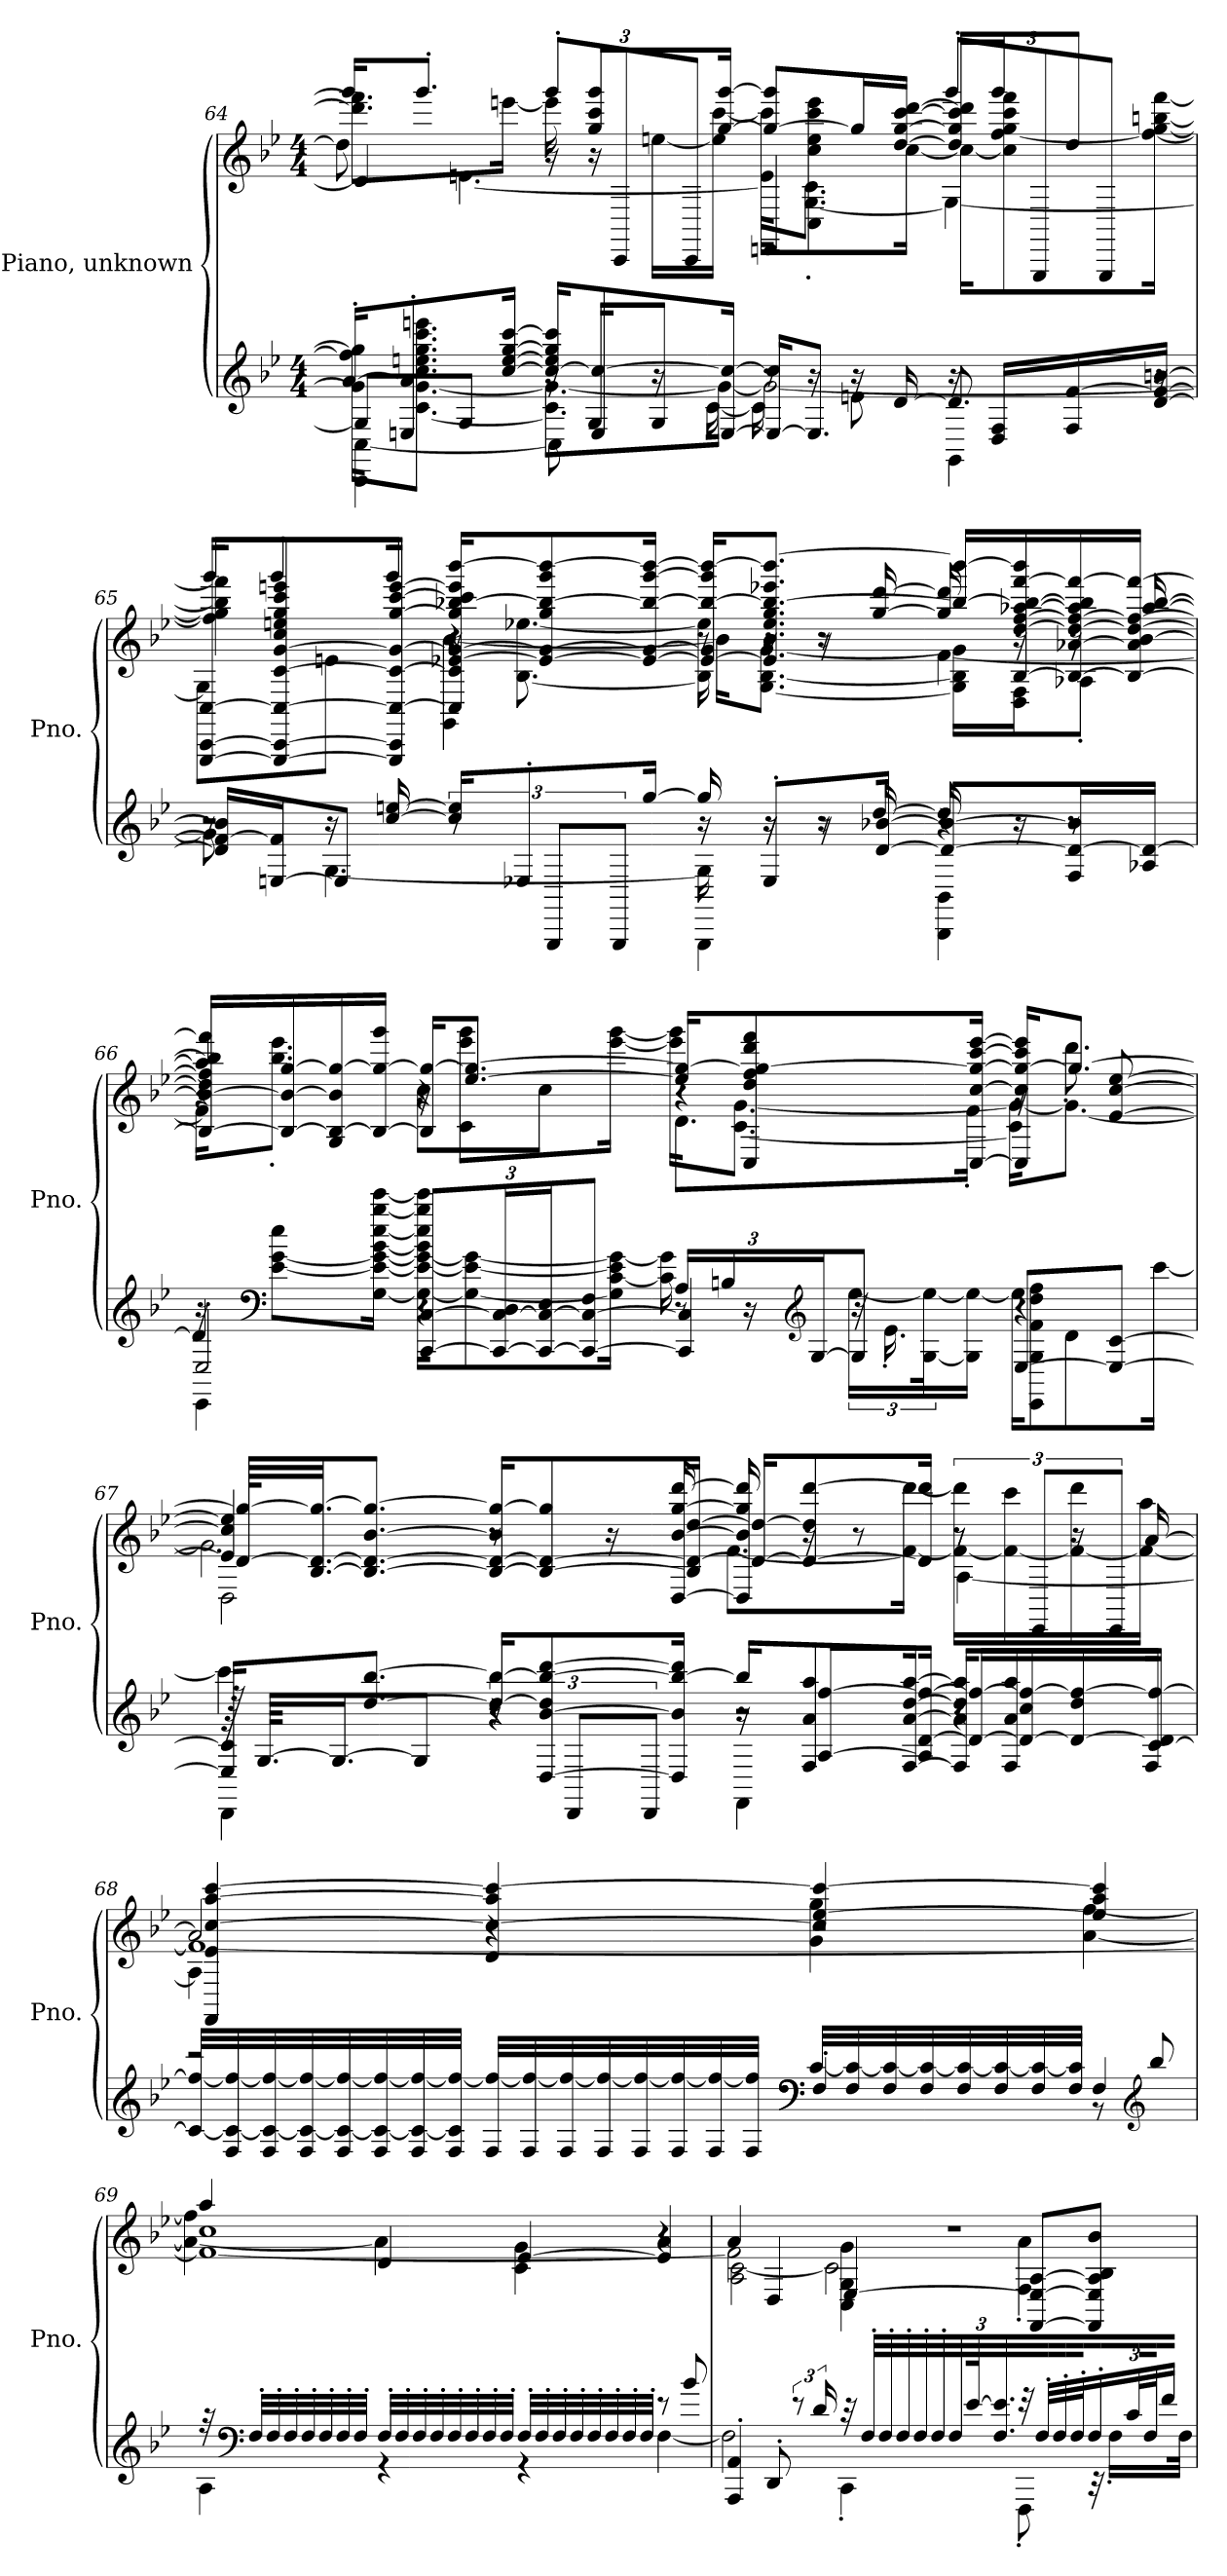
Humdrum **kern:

**kern	**kern
*part1	*part1
*staff2	*staff1
*I"Piano, unknown	*
*I'Pno.	*
!!LO:LB:g=z
*clefG2	*clefG2
*k[b-e-]	*k[b-e-]
*M4/4	*M4/4
=64	=64
*^	*^
*	*^	*	*^
*	*	*^	*	*	*^
8G/L]	16g\] 16ff\] 16gg\]KL	[16a'/KL	4CC\ [4C\	4d/]	8.ddd\] 8.fff\]L	16ggg/KL	8dd\]
.	[8.c\ [8.g\ 8.cc\ 8.een\ 8.gg\ 8.ccc\ 8.eeen\J	8En/' 8a/]'	.	.	.	8.ggg'/J	.
8G/J	.	.	.	.	.	.	[4.en\
.	.	[16cc/ [16ee/ [16gg/ [16ccc/Jk	.	.	[16eeen\Jk	.	.
*	*	*	*	*	*	*Xbrackettup	*
16r	8.c\] 8.g\_L	16cc/_ 16ee/] 16gg/] 16ccc/]KL	8C\]	16r	16eee\]	12ggg'/L	.
16G/KL	.	8E/ 8cc/_	.	8gg/ 8ccc/ 8ggg/L	16r	.	.
.	.	.	.	.	.	12CC/	.
8G/J	.	.	16r	.	[16een\LL	.	.
.	.	.	.	.	.	12CC/J	.
.	16g\Jk_	[16E/ 16cc/_Jk	[16c\	[16gg/ [16ggg/Jk	16ee\] [16ccc\JJ	.	.
8r	2g\_	16E/_ 16cc/]KL	16c\]	8gg/_ 8ggg/]L	16ccc\KL]	4EEn/	16e\KL]
.	.	8.E/J]	16r	.	8C\' 8cc\' 8ee\' 8ccc\' 8eee\'	.	[8.G\ 8.c\J
16r	.	.	8en\	16gg/L]	.	.	.
[16d/	.	.	.	[16dd/ [16gg/ [16ccc/ [16ddd/JJ	[16cc\Jk	.	.
8.d/]	.	16r	4GG\	16dd/] 16gg/] 16ccc/] 16ddd/]LL	16cc\KL_	12ggg'/L	4G\_
.	.	16D/ 16F/LL	.	16ggg/J	8cc\] [8ff\ 8gg\ 8ccc\ 8fff\	.	.
.	.	.	.	.	.	12GGG/	.
.	.	16F/ [16f/	.	8dd/J	.	.	.
.	.	.	.	.	.	12GGG/J	.
16r	.	[16d/ 16f/_ [16bn/JJ	.	.	16ff\_ [16gg\ [16bbn\ [16fff\Jk	.	.
!!LO:LB:g=z	!!	!!	!!
=65	=65	=65	=65	=65	=65	=65	=65
8r	8g\]	16d/] 16f/_ 16b/]LL	2r	16ggg/KL	4ff\] 4gg\] 4bb\] 4fff\]	[16GGG/ [16CC/ [16C/KL	8G\L]
.	.	[16En/ 16f/]J	.	8ggg'/	.	8GGG/_ 8CC/_ 8C/_ [8c/ [8g/ 8cc/ 8een/ 8gg/ 8ccc/ 8eeen/	.
16r	[4.G\	8E/J]	.	.	.	.	8en\J
[16cc/ [16een/	.	.	.	16ggg/Jk	.	16GGG/] 16CC/] 16C/_ 16c/_ 16g/_ [16gg/ [16ccc/ [16eee/Jk	.
16cc/] 16ee/]KL	.	12r	.	4r	16r	16C/] 16c/] [16e-X/ 16g/_ 16gg/] [16bb-X/ 16ccc/] 16eee/] [16bbb-/KL	4GG\ [4b-\
8E-X'/	.	.	.	.	[8.B-\ [8.ee-X\	8e-/_ 8g/_ 8gg/ 8bb-/_ 8ggg/ 8bbb-/_	.
.	.	12GGG/L	.	.	.	.	.
.	.	12GGG/J	.	.	.	.	.
[16gg/Jk	.	.	.	.	.	16e-/_ 16g/_ 16bb-/_ [16ggg/ 16bbb-/_Jk	.
16gg/]	16G\]	16r	4GGG\	8r	16B-\] 16ee-\]	16e-/_ 16g/] 16bb-/_ 16ggg/] 16bbb-/_KL	16b-\KL]
16r	16r	8E-'/L	.	.	16r	8.e-/] 8.b-/ 8.ee-/ 8.gg/ 8.bb-/_ 8.eee-X/ 8.bbb-/_J	[8.G\ [8.B-\ [8.g\J
16r	8r	.	.	16r	8r	.	.
[16dd/	.	[16d/ [16b-X/Jk	.	[16gg/ [16ddd/	.	.	.
16dd/]	4r	8d/_ 8b-/_L	4BBB-\ 4BB-\	16gg/] 16ddd/]	[4f\	16bb-/_ 16bbb-/_LL	16G\] 16B-\] 16g\]LL
16r	.	.	.	16r	.	[16B-/ [16dd/ [16ff/ [16aa-X/ 16bb-/_ [16fff/ 16bbb-/]	16D\ 16F\J
8r	.	16F/ 16d/_ 16b-/]L	.	16r	.	16B-/_ [16a-X/ 16dd/_ 16ff/_ 16aa-/] 16bb-/] 16fff/_	8A-X'\J
.	.	16A-X/ 16d/_JJ	.	[16aa-/ [16bb-/	.	16B-/_ 16a-/] [16b-/ 16dd/_ 16ff/_ 16fff/_JJ	.
!!LO:LB:g=z	!!	!!	!!
=66	=66	=66	=66	=66	=66	=66	=66
2E-'/	16r	4d/]	4EE-\	4aa-/] 4bb-/]	16f\KL]	16B-/_ 16b-/_ 16dd/] 16ff/] 16fff/]LL	4r
*clefF4	*	*	*	*	*	*	*
.	[8e-\ [8g\ 8ee-\L	.	.	.	8.bb-\' 8.eee-\'J	16B-/_ 16b-/_ [16gg/	.
.	.	.	.	.	.	16G/ 16B-/_ 16b-/] 16gg/_	.
.	[16G\ 16e-\_ 16g\_ [16b-\ [16ee-\ [16bb-\ [16eee-\Jk	.	.	.	.	16B-/_ 16gg/_ 16ggg/JJ	.
*	*	*Xbrackettup	*	*	*	*	*
.	16G\_ 16e-\_ 16g\_ 16b-\] 16ee-\] 16bb-\] 16eee-\]KL	[12CC/ [12C/L	4r	4r	8cc\L	16B-/] 16gg/_KL	16r
.	8G\_ 8e-\_ 8g\_	.	.	.	.	[8.ee-/ 8.gg/_J	8c\ 8eee-\ 8ggg\L
.	.	24CC/_ 24C/_ 24D/L	.	.	.	.	.
.	.	24CC/_ 24C/_ 24E-/J	.	.	8cc\J	.	.
.	.	12CC/_ 12C/_ 12F/J	.	.	.	.	.
.	16G\] [16c\ 16e-\] 16g\_Jk	.	.	.	.	.	[16eee-\ [16ggg\Jk
24A/LL	16c\] 16g\]	4CC/] 4C/]	8r	4r	8.d\L	16ee-/] 16gg/_KL	16eee-\] 16ggg\]KL
24Bn/	.	.	.	.	.	.	.
.	16r	.	.	.	.	8C/ 8dd/ 8ff/ 8gg/_ 8ddd/ 8fff/	[8.c\ [8.g\J
*clefG2	*	*	*	*	*	*	*
[24G/J	.	.	.	.	.	.	.
8G/J]	[24ee-\LL	.	32r	.	.	.	.
.	.	.	16.e-'\	.	.	.	.
.	[48G\ 48ee-\_K	.	.	.	.	.	.
.	16G\] 16ee-\_JJ	.	.	.	16f'\Jk	[16C/ [16cc/ 16gg/_ [16ccc/ [16eee-/Jk	.
[8E-/L	16ee-\KL]	4r	4EE-\ 4G\ 4f\ 4dd\ 4ff\	8r	16r	16C/] 16cc/] 16gg/_ 16ccc/] 16eee-/]KL	16c\] 16g\_KL
.	8d\	.	.	.	8.ddd'\	8.gg/J_	8.g\J_
8E-/_ [8c/J	.	.	.	[8e-/ [8cc/ [8ee-/	.	.	.
.	[16ccc\Jk	.	.	.	.	.	.
!!LO:LB:g=z	!!	!!	!!
=67	=67	=67	=67	=67	=67	=67	=67
16E-/] 16c/]KL	4ccc\]	128r	4DD\	4e-/] 4cc/] 4ee-/]	2D\	[64d/ 64gg/_KLLL	2.g\]
.	.	[64.G/KKLL	.	.	.	.	.
.	.	.	.	.	.	[32.B-/ 32.d/_ 32.gg/_JJ	.
.	.	16.G/J_	.	.	.	.	.
[8.dd/ [8.bb-/J	.	.	.	.	.	8.B-/_ 8.d/_ [8.b-/ 8.gg/_J	.
.	.	8G/J]	.	.	.	.	.
*	*	*brackettup	*	*	*	*	*
16dd/_ 16bb-/_KL	4r	12r	4r	8r	.	16B-/_ 16d/_ 16b-/] 16gg/_KL	.
[8D/ [8b-/ 8dd/] 8bb-/_ [8ddd/	.	.	.	.	.	8B-/_ 8d/_ 8gg/]	.
.	.	12DD/L	.	.	.	.	.
.	.	.	.	16r	.	.	.
.	.	12DD/J	.	.	.	.	.
16D/] 16b-/] 16bb-/_ 16ddd/]Jk	.	.	.	[16D/ [16b-/ [16gg/ [16ddd/	.	16B-/] 16d/_ [16dd/Jk	.
16bb-/KL]	2r	16r	4FF\	16D/] 16b-/] 16gg/] 16ddd/]	[8.f\L	16d/_ 16dd/_KL	.
8F/ 8a/ 8aa/	.	[8A/ [8ff/L	.	16r	.	8d/_ 8dd/] [8ddd/	.
.	.	.	.	8r	.	.	.
[16F/ [16a/ [16dd/ [16aa/Jk	.	16A/] [16d/ 16ff/_Jk	.	.	16f\_ [16ddd\Jk	16d/] 16ddd/]Jk	.
*	*	*	*	*	*	*brackettup	*
16F/] 16a/] 16dd/] 16aa/]KL	.	16d/_ 16ff/_LL	4r	8r	16f\_ 16ddd\]LL	12r	[4A\
8F/ 8a/ 8aa/	.	16d/_ 16cc/ 16ff/_	.	.	16f\_ 16ccc\	.	.
.	.	.	.	.	.	12EE-/L	.
.	.	16d/_ 16dd/ 16ff/_	.	16r	16f\_ 16ddd\	.	.
.	.	.	.	.	.	12EE-/J	.
16F/Jk	.	[16c/ 16d/] 16ff/_JJ	.	[16a/	16f\_ 16aa\JJ	.	.
*	*v	*v	*v	*	*	*	*
!!LO:LB:g=z	!!	!!	!!
=68	=68	=68	=68	=68	=68
2r	32c/_ 32ff/_LLL	2a/]	1f_	4FF/ 4e-/ [4cc/ [4aa/ [4ccc/	4A\]
.	32F/ 32c/_ 32ff/_	.	.	.	.
.	32F/ 32c/_ 32ff/_	.	.	.	.
.	32F/ 32c/_ 32ff/_	.	.	.	.
.	32F/ 32c/_ 32ff/_	.	.	.	.
.	32F/ 32c/_ 32ff/_	.	.	.	.
.	32F/ 32c/_ 32ff/_	.	.	.	.
.	32F/ 32c/] 32ff/_JJJ	.	.	.	.
.	32F/ 32ff/_LLL	.	.	4d/ 4cc/_ 4aa/] 4ccc/_	4r
.	32F/ 32ff/_	.	.	.	.
.	32F/ 32ff/_	.	.	.	.
.	32F/ 32ff/_	.	.	.	.
.	32F/ 32ff/_	.	.	.	.
.	32F/ 32ff/_	.	.	.	.
.	32F/ 32ff/_	.	.	.	.
.	32F/ 32ff/]JJJ	.	.	.	.
*clefF4	*	*	*	*	*
4F'/	[32c/LLL	2r	.	4cc/] [4ee-/ 4ccc/_	4g\ 4gg\
.	32F/ 32c/_	.	.	.	.
.	32F/ 32c/_	.	.	.	.
.	32F/ 32c/_	.	.	.	.
.	32F/ 32c/_	.	.	.	.
.	32F/ 32c/_	.	.	.	.
.	32F/ 32c/_	.	.	.	.
.	32F/ 32c/]JJJ	.	.	.	.
4F/	8r	.	.	4ee-/] 4aa/ 4ccc/]	[4a\ [4ff\
*clefG2	*	*	*	*	*
.	8bb-/	.	.	.	.
!!LO:PB:g=z	!!	!!	!!
=69	=69	=69	=69	=69	=69
32r	4A\	1cc	1f_	4aa/	4a\_ 4ff\]
*clefF4	*	*	*	*	*
32F'/LLL	.	.	.	.	.
32F'/	.	.	.	.	.
32F'/	.	.	.	.	.
32F'/	.	.	.	.	.
32F'/	.	.	.	.	.
32F'/	.	.	.	.	.
32F'/JJJ	.	.	.	.	.
32F'/LLL	4r	.	.	4d/	4a\]
32F'/	.	.	.	.	.
32F'/	.	.	.	.	.
32F'/	.	.	.	.	.
32F'/	.	.	.	.	.
32F'/	.	.	.	.	.
32F'/	.	.	.	.	.
32F'/JJJ	.	.	.	.	.
32F'/LLL	4r	.	.	[4e-/	4c\ 4g\
32F'/	.	.	.	.	.
32F'/	.	.	.	.	.
32F'/	.	.	.	.	.
32F'/	.	.	.	.	.
32F'/	.	.	.	.	.
32F'/	.	.	.	.	.
32F'/JJJ	.	.	.	.	.
8r	[4F\	.	.	4e-/] 4a/	4r
8b-/	.	.	.	.	.
!!LO:LB:g=z	!!	!!	!!
=70	=70	=70	=70	=70	=70
4AAA/' 4AA/'	2F\]	1r	2f\]	4a/	2A\ [2c\
8DD'/	.	.	.	4D/	.
12r	.	.	.	.	.
24d/	.	.	.	.	.
32r	4CC'\	.	4C\ 4G\ 4g\	[4E-/	2c\]
32F'/LLL	.	.	.	.	.
32F'/	.	.	.	.	.
32F'/	.	.	.	.	.
32F'/	.	.	.	.	.
32F'/	.	.	.	.	.
*Xbrackettup	*	*	*	*	*
48F/	.	.	.	.	.
[96e-/K	.	.	.	.	.
48.F/ 48.e-/]JJJ	.	.	.	.	.
32r	8FFF'\	.	4F\' 4a\'	[8FF/ 8E-/_ [8A/L	.
32F'/LLL	.	.	.	.	.
32F'/	.	.	.	.	.
32F'/J	.	.	.	.	.
24F'/	32r	.	.	8FF/] 8E-/] 8A/] 8B-/ 8b-/J	.
.	16F'\LL	.	.	.	.
48c/L	.	.	.	.	.
48F/J	.	.	.	.	.
24f/JJ	.	.	.	.	.
.	32F\JJk	.	.	.	.
*v	*v	*	*	*	*
*	*v	*v	*v	*v
=	=
*-	*-
